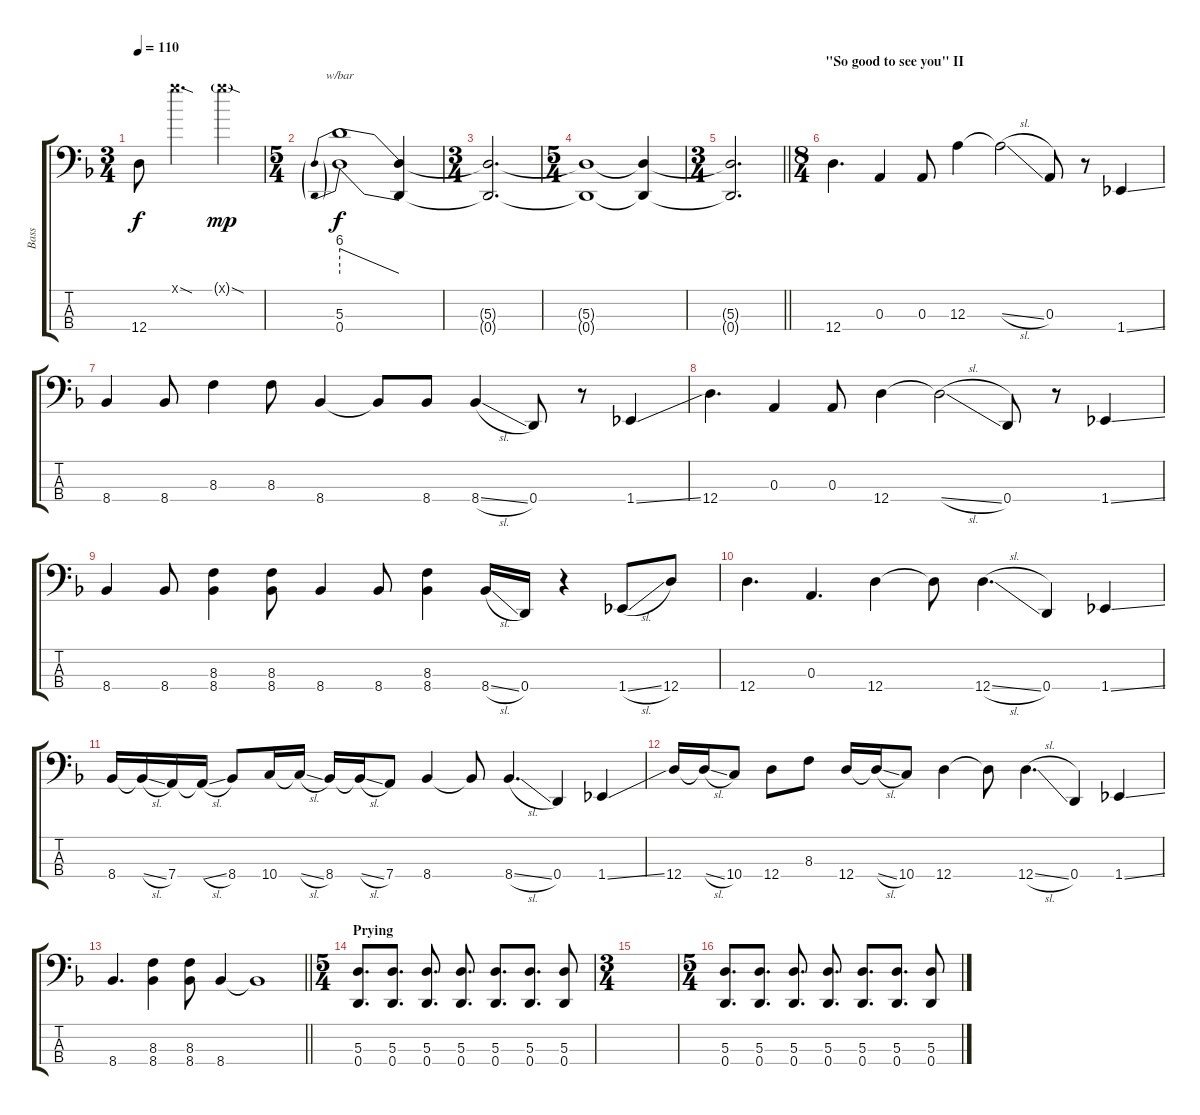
\track ("Bass" "Bass") {instrument slapbass2}
\staff {score tabs}
\tuning (G2 D2 A1 D1) {hide}
\ts (3 4)
\tempo 110
\clef f4
\ks dminor
12.4{t}.8{dy f} 24.1{sod x}.4{d} 24.1{sod g x}.4{dy mp volume 2} |
\ts (5 4)
(5.3 0.4).1{tbe (predivedive default 0 24 60 0) dy f volume 16} (5.3{t} 0.4{t}).4 |
\ts (3 4)
(5.3{t} 0.4{t}).2{d} |
\ts (5 4)
(5.3{t} 0.4{t}).1 (5.3{t} 0.4{t}).4 |
\ts (3 4)
\barLineRight lightlight
(5.3{t} 0.4{t}).2{d} |
\ts (8 4)
\section ("" "\"So good to see you\" II")
12.4.4{d volume 15} 0.3.4 0.3.8 12.3.4 12.3{sl t}.2 0.3.8 r.8 1.4{ss}.4 |
8.4.4 8.4.8 8.3.4 8.3.8 8.4.4 8.4{t}.8 8.4.8 8.4{sl}.4 0.4.8 r.8 1.4{ss}.4 |
12.4.4{d} 0.3.4 0.3.8 12.4.4 12.4{sl t}.2 0.4.8 r.8 1.4{ss}.4 |
8.4.4 8.4.8 (8.3 8.4).4 (8.3 8.4).8 8.4.4 8.4.8 (8.3 8.4).4 8.4{sl}.16 0.4.16 r.4 1.4{sl}.8 12.4.8 |
12.4.4{d} 0.3.4{d} 12.4.4 12.4{t}.8 12.4{sl}.4{d} 0.4.4 1.4{ss}.4 |
8.4.16 8.4{sl t}.16 7.4.16 7.4{sl t}.16 8.4.8 10.4.16 10.4{sl t}.16 8.4.16 8.4{sl t}.16 7.4.8 8.4.4 8.4{t}.8 8.4{sl}.4{d} 0.4.4 1.4{ss}.4 |
12.4.16 12.4{sl t}.16 10.4.8 12.4.8 8.3.8 12.4.16 12.4{sl t}.16 10.4.8 12.4.4 12.4{t}.8 12.4{sl}.4{d} 0.4.4 1.4{ss}.4 |
\barLineRight lightlight
8.4.4{d} (8.3 8.4).4 (8.3 8.4).8 8.4.4 8.4{t}.1 |
\ts (5 4)
\section ("" "Prying")
(5.3 0.4).8{d volume 11 instrument overdrivenguitar} (5.3 0.4).8{d} (5.3 0.4).8{d} (5.3 0.4).8{d} (5.3 0.4).8{d} (5.3 0.4).8{d} (5.3 0.4).8 |
\ts (3 4)
|
\ts (5 4)
(5.3 0.4).8{d} (5.3 0.4).8{d} (5.3 0.4).8{d} (5.3 0.4).8{d} (5.3 0.4).8{d} (5.3 0.4).8{d} (5.3 0.4).8
